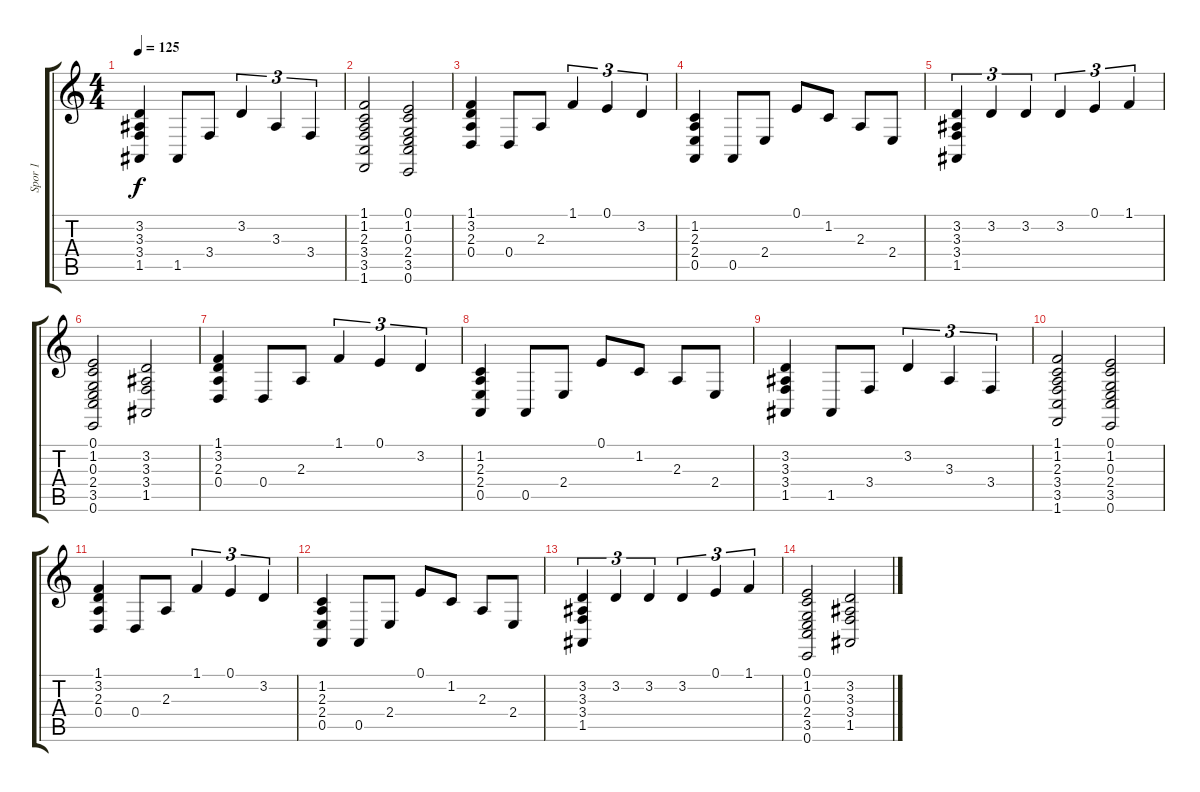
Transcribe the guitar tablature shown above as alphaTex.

\track ("Spor 1" "Spor 1") {instrument brightacousticpiano}
\staff {score tabs}
\tuning (E4 B3 G3 D3 A2 E2) {hide}
\ts (4 4)
\tempo 125
\clef g2
\ks c
(3.2 3.3 3.4 1.5).4{dy f} 1.5.8 3.4.8 3.2.4{tu (3 2)} 3.3.4{tu (3 2)} 3.4.4{tu (3 2)} |
(1.1 1.2 2.3 3.4 3.5 1.6).2 (0.1 1.2 0.3 2.4 3.5 0.6).2 |
(1.1 3.2 2.3 0.4).4{volume 5} 0.4.8 2.3.8 1.1.4{tu (3 2)} 0.1.4{tu (3 2)} 3.2.4{tu (3 2)} |
(1.2 2.3 2.4 0.5).4 0.5.8 2.4.8 0.1.8 1.2.8 2.3.8 2.4.8 |
(3.2 3.3 3.4 1.5).4{tu (3 2)} 3.2.4{tu (3 2)} 3.2.4{tu (3 2)} 3.2.4{tu (3 2)} 0.1.4{tu (3 2)} 1.1.4{tu (3 2)} |
(0.1 1.2 0.3 2.4 3.5 0.6).2 (3.2 3.3 3.4 1.5).2 |
(1.1 3.2 2.3 0.4).4{volume 3} 0.4.8 2.3.8 1.1.4{tu (3 2)} 0.1.4{tu (3 2)} 3.2.4{tu (3 2)} |
(1.2 2.3 2.4 0.5).4 0.5.8 2.4.8 0.1.8 1.2.8 2.3.8 2.4.8 |
(3.2 3.3 3.4 1.5).4 1.5.8 3.4.8 3.2.4{tu (3 2)} 3.3.4{tu (3 2)} 3.4.4{tu (3 2)} |
(1.1 1.2 2.3 3.4 3.5 1.6).2 (0.1 1.2 0.3 2.4 3.5 0.6).2 |
(1.1 3.2 2.3 0.4).4{volume 1} 0.4.8 2.3.8 1.1.4{tu (3 2)} 0.1.4{tu (3 2)} 3.2.4{tu (3 2)} |
(1.2 2.3 2.4 0.5).4 0.5.8 2.4.8 0.1.8 1.2.8 2.3.8 2.4.8 |
(3.2 3.3 3.4 1.5).4{tu (3 2)} 3.2.4{tu (3 2)} 3.2.4{tu (3 2)} 3.2.4{tu (3 2)} 0.1.4{tu (3 2)} 1.1.4{tu (3 2)} |
(0.1 1.2 0.3 2.4 3.5 0.6).2 (3.2 3.3 3.4 1.5).2
